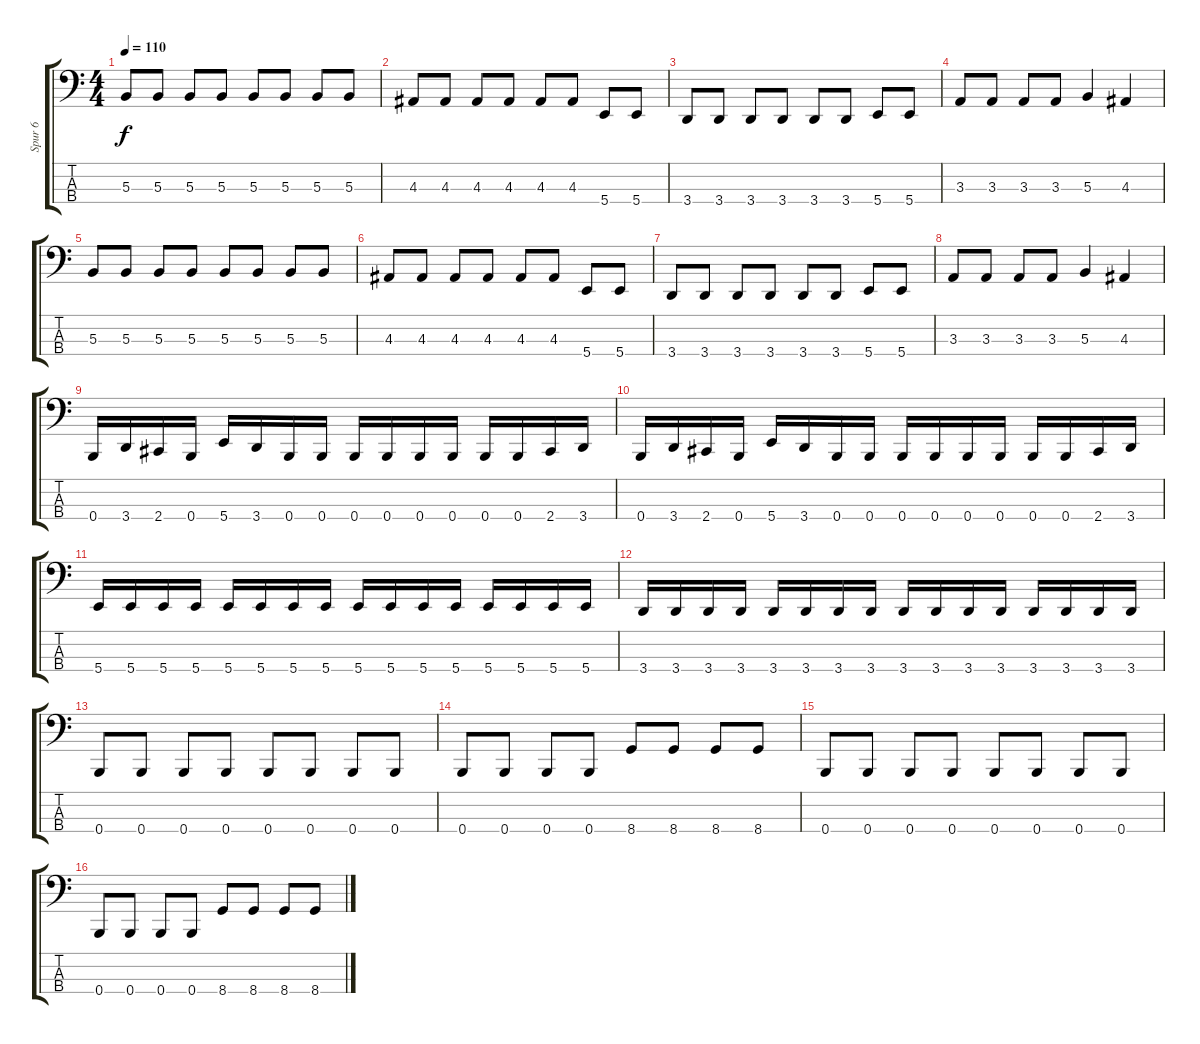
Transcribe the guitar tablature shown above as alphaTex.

\track ("Spur 6" "Spur 6") {instrument electricbasspick}
\staff {score tabs}
\tuning (E2 B1 Gb1 B0) {hide}
\ts (4 4)
\tempo 110
\clef f4
\ks c
5.3.8{dy f} 5.3.8 5.3.8 5.3.8 5.3.8 5.3.8 5.3.8 5.3.8 |
4.3.8 4.3.8 4.3.8 4.3.8 4.3.8 4.3.8 5.4.8 5.4.8 |
3.4.8 3.4.8 3.4.8 3.4.8 3.4.8 3.4.8 5.4.8 5.4.8 |
3.3.8 3.3.8 3.3.8 3.3.8 5.3.4 4.3.4 |
5.3.8 5.3.8 5.3.8 5.3.8 5.3.8 5.3.8 5.3.8 5.3.8 |
4.3.8 4.3.8 4.3.8 4.3.8 4.3.8 4.3.8 5.4.8 5.4.8 |
3.4.8 3.4.8 3.4.8 3.4.8 3.4.8 3.4.8 5.4.8 5.4.8 |
3.3.8 3.3.8 3.3.8 3.3.8 5.3.4 4.3.4 |
0.4.16 3.4.16 2.4.16 0.4.16 5.4.16 3.4.16 0.4.16 0.4.16 0.4.16 0.4.16 0.4.16 0.4.16 0.4.16 0.4.16 2.4.16 3.4.16 |
0.4.16 3.4.16 2.4.16 0.4.16 5.4.16 3.4.16 0.4.16 0.4.16 0.4.16 0.4.16 0.4.16 0.4.16 0.4.16 0.4.16 2.4.16 3.4.16 |
5.4.16 5.4.16 5.4.16 5.4.16 5.4.16 5.4.16 5.4.16 5.4.16 5.4.16 5.4.16 5.4.16 5.4.16 5.4.16 5.4.16 5.4.16 5.4.16 |
3.4.16 3.4.16 3.4.16 3.4.16 3.4.16 3.4.16 3.4.16 3.4.16 3.4.16 3.4.16 3.4.16 3.4.16 3.4.16 3.4.16 3.4.16 3.4.16 |
0.4.8 0.4.8 0.4.8 0.4.8 0.4.8 0.4.8 0.4.8 0.4.8 |
0.4.8 0.4.8 0.4.8 0.4.8 8.4.8 8.4.8 8.4.8 8.4.8 |
0.4.8 0.4.8 0.4.8 0.4.8 0.4.8 0.4.8 0.4.8 0.4.8 |
0.4.8 0.4.8 0.4.8 0.4.8 8.4.8 8.4.8 8.4.8 8.4.8
